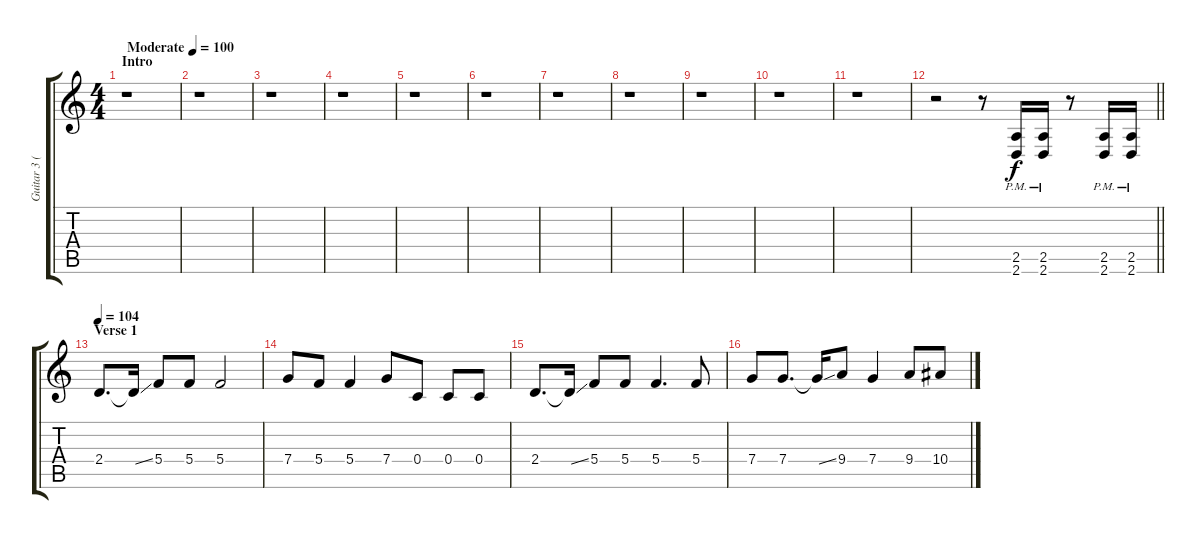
\track ("Guitar 3 (Distortion)" "Guitar 3 (") {instrument distortionguitar}
\staff {score tabs}
\tuning (D4 A3 F3 C3 G2 C2) {hide}
\ts (4 4)
\section ("" "Intro")
\tempo (100 "Moderate")
\clef g2
\ks c
r.1{dy f instrument distortionguitar} |
r.1 |
r.1 |
r.1 |
r.1 |
r.1 |
r.1 |
r.1 |
r.1 |
r.1 |
r.1 |
\barLineRight lightlight
r.2 r.8 (2.5{pm} 2.6{pm}).16 (2.5{pm} 2.6{pm}).16 r.8 (2.5{pm} 2.6{pm}).16 (2.5{pm} 2.6{pm}).16 |
\section ("" "Verse 1")
\tempo 104
2.4.8{d} 2.4{ss t}.16 5.4.8 5.4.8 5.4.2 |
7.4.8 5.4.8 5.4.4 7.4.8 0.4.8 0.4.8 0.4.8 |
2.4.8{d} 2.4{ss t}.16 5.4.8 5.4.8 5.4.4{d} 5.4.8 |
7.4.8 7.4.8{d} 7.4{ss t}.16 9.4.8 7.4.4 9.4.8 10.4.8
